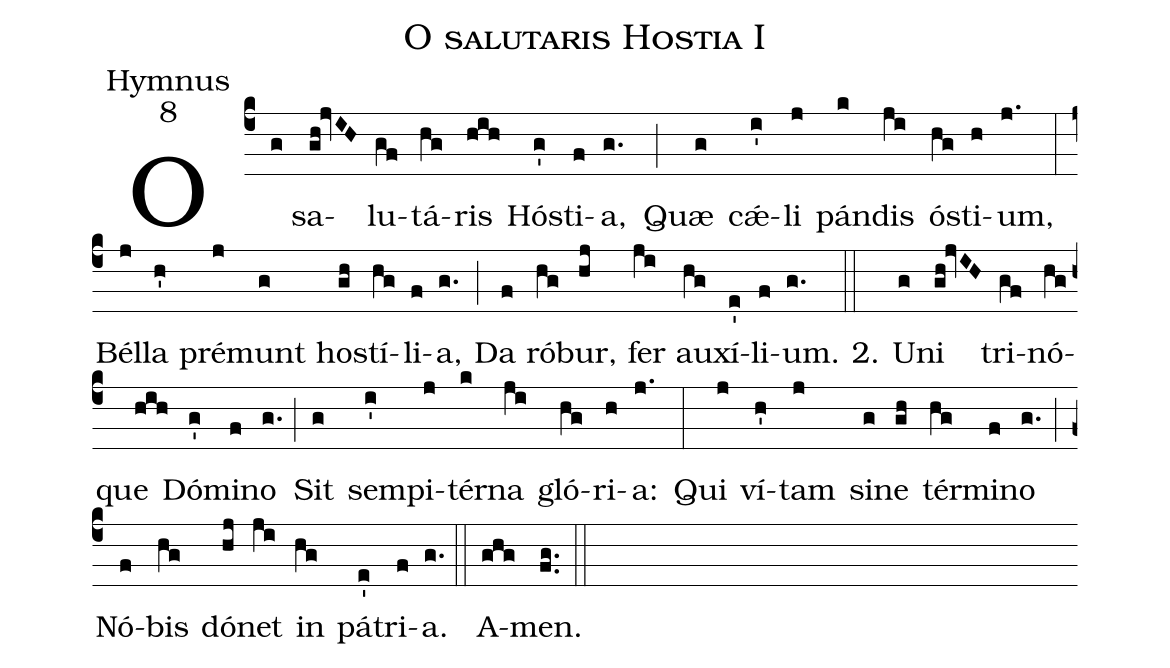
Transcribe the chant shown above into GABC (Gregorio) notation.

name: O salutaris Hostia I;
office-part: Hymnus;
mode: 8;
%%
(c4)O(g) sa(gh!jvIH)lu(gf)tá(hg)ris(hih) Hós(g')ti(f)a,(g.) (;)
Quæ(g) cǽ(i')li(j) pán(k)dis(ji) ós(hg)ti(h)um,(j.) (:)
Bél(j)la(h') pré(j)munt(g) hos(gh)tí(hg)li(f)a,(g.) (;)
Da(f) ró(hg)bur,(hj) fer(ji) au(hg)xí(e')li(f)um.(g.) (::)
2. U(g)ni(gh!jvIH) tri(gf)nó(hg)que(hih) Dó(g')mi(f)no(g.) (;)
Sit(g) sem(i')pi(j)tér(k)na(ji) gló(hg)ri(h)a:(j.) (:)
Qui(j) ví(h')tam(j) si(g)ne(gh) tér(hg)mi(f)no(g.) (;)
Nó(f)bis(hg) dó(hj)net(ji) in(hg) pá(e')tri(f)a.(g.) (::)
A(ghg)men.(fg..) (::)
